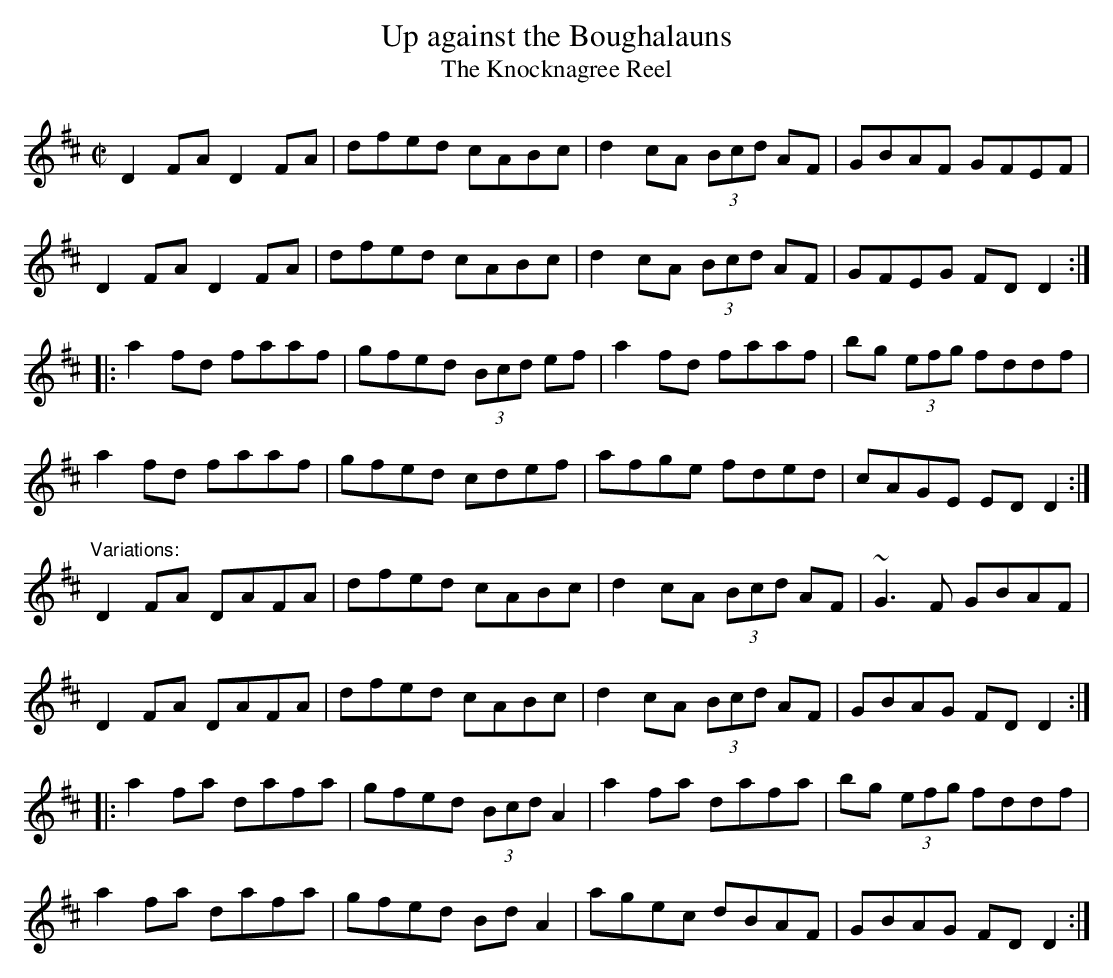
X:1
T:Up against the Boughalauns
T:Knocknagree Reel, The
M:C|
K:D
D2FA D2FA|dfed cABc|d2cA (3Bcd AF|GBAF GFEF|
D2FA D2FA|dfed cABc|d2cA (3Bcd AF|GFEG FDD2:|
|:a2fd faaf|gfed (3Bcd ef|a2fd faaf|bg (3efg fddf|
a2fd faaf|gfed cdef|afge fded|cAGE EDD2:|
"Variations:"
D2FA DAFA|dfed cABc|d2cA (3Bcd AF|~G3F GBAF|
D2FA DAFA|dfed cABc|d2cA (3Bcd AF|GBAG FDD2:|
|:a2fa dafa|gfed (3Bcd A2|a2fa dafa|bg (3efg fddf|
a2fa dafa|gfed BdA2|agec dBAF|GBAG FDD2:|
